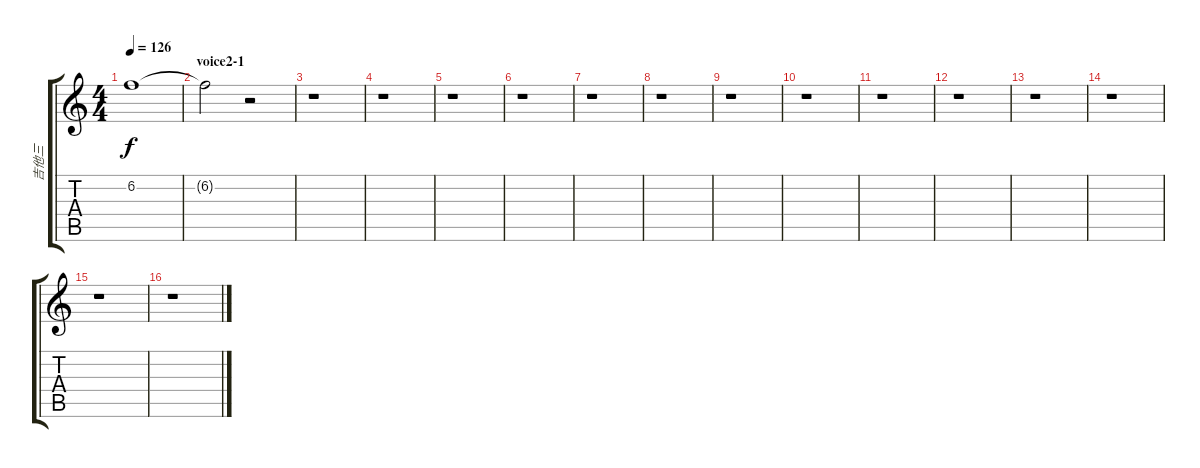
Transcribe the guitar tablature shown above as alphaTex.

\track ("吉他三" "吉他三") {instrument overdrivenguitar}
\staff {score tabs}
\tuning (E4 B3 G3 D3 A2 E2) {hide}
\ts (4 4)
\tempo 126
\clef g2
\ks c
6.2{t}.1{dy f volume 0} |
\section ("" "voice2-1")
6.2{t}.2 r.2 |
r.1{volume 16} |
r.1 |
r.1 |
r.1 |
r.1 |
r.1 |
r.1 |
r.1 |
r.1 |
r.1 |
r.1 |
r.1 |
r.1 |
r.1
